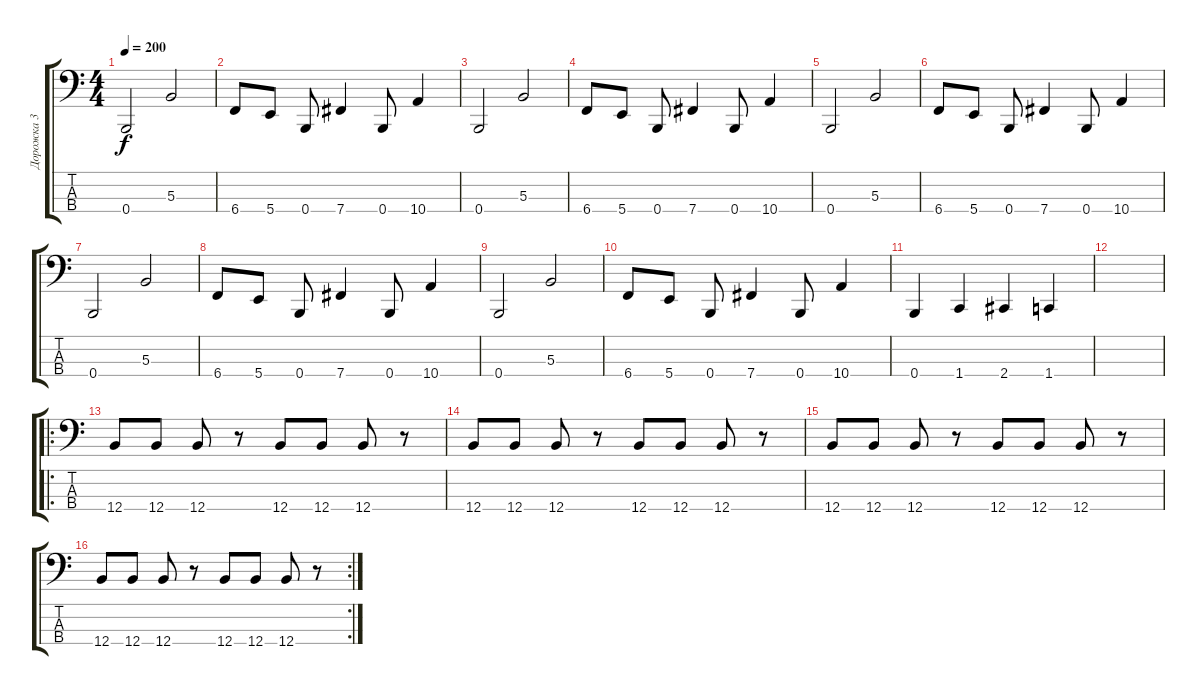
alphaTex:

\track ("Дорожка 3" "Дорожка 3") {instrument electricbasspick}
\staff {score tabs}
\tuning (E2 B1 Gb1 B0) {hide}
\ts (4 4)
\tempo 200
\clef f4
\ks c
0.4.2{dy f} 5.3.2 |
6.4.8 5.4.8 0.4.8 7.4.4 0.4.8 10.4.4 |
0.4.2 5.3.2 |
6.4.8 5.4.8 0.4.8 7.4.4 0.4.8 10.4.4 |
0.4.2 5.3.2 |
6.4.8 5.4.8 0.4.8 7.4.4 0.4.8 10.4.4 |
0.4.2 5.3.2 |
6.4.8 5.4.8 0.4.8 7.4.4 0.4.8 10.4.4 |
0.4.2 5.3.2 |
6.4.8 5.4.8 0.4.8 7.4.4 0.4.8 10.4.4 |
0.4.4 1.4.4 2.4.4 1.4.4 |
|
\ro
12.4.8 12.4.8 12.4.8 r.8 12.4.8 12.4.8 12.4.8 r.8 |
12.4.8 12.4.8 12.4.8 r.8 12.4.8 12.4.8 12.4.8 r.8 |
12.4.8 12.4.8 12.4.8 r.8 12.4.8 12.4.8 12.4.8 r.8 |
\rc 2
12.4.8 12.4.8 12.4.8 r.8 12.4.8 12.4.8 12.4.8 r.8
